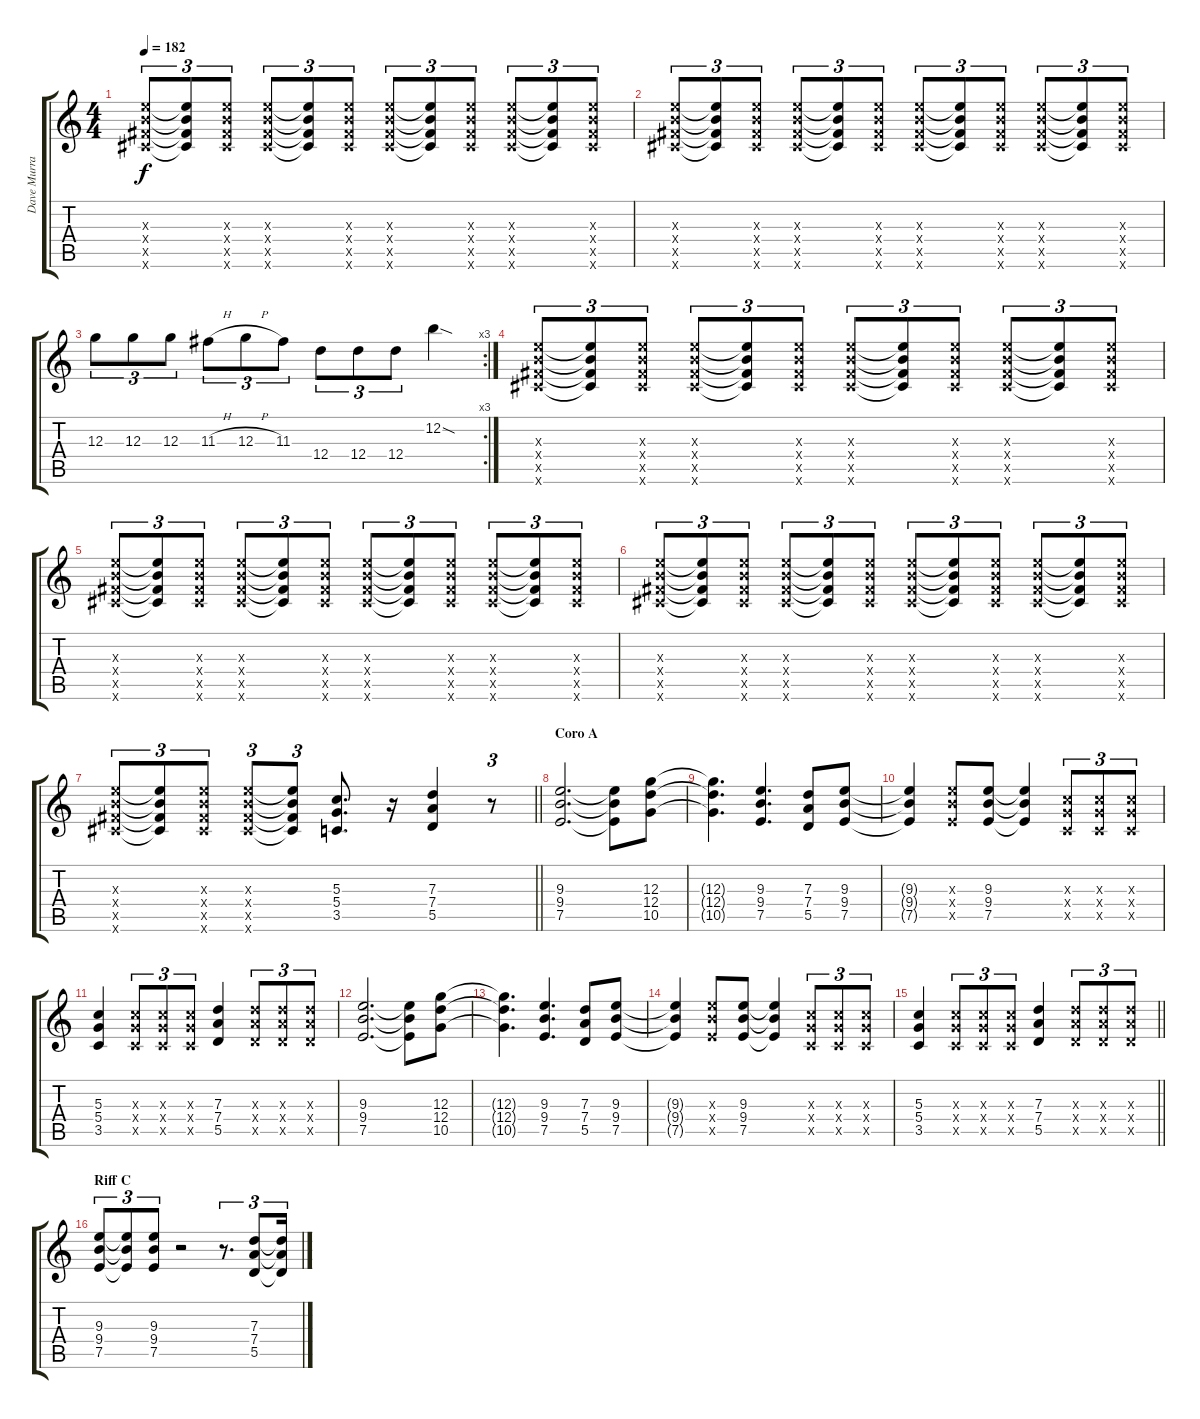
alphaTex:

\track ("Dave Murray" "Dave Murra") {instrument distortionguitar}
\staff {score tabs}
\tuning (E4 B3 G3 D3 A2 E2) {hide}
\ts (4 4)
\tempo 182
\clef g2
\ks c
(9.3{x} 9.4{x} 9.5{x} 9.6{x}).8{tu (3 2) dy f} (9.3{t} 9.4{t} 9.5{t} 9.6{t}).8{tu (3 2)} (9.3{x} 9.4{x} 9.5{x} 9.6{x}).8{tu (3 2)} (9.3{x} 9.4{x} 9.5{x} 9.6{x}).8{tu (3 2)} (9.3{t} 9.4{t} 9.5{t} 9.6{t}).8{tu (3 2)} (9.3{x} 9.4{x} 9.5{x} 9.6{x}).8{tu (3 2)} (9.3{x} 9.4{x} 9.5{x} 9.6{x}).8{tu (3 2)} (9.3{t} 9.4{t} 9.5{t} 9.6{t}).8{tu (3 2)} (9.3{x} 9.4{x} 9.5{x} 9.6{x}).8{tu (3 2)} (9.3{x} 9.4{x} 9.5{x} 9.6{x}).8{tu (3 2)} (9.3{t} 9.4{t} 9.5{t} 9.6{t}).8{tu (3 2)} (9.3{x} 9.4{x} 9.5{x} 9.6{x}).8{tu (3 2)} |
(9.3{x} 9.4{x} 9.5{x} 9.6{x}).8{tu (3 2)} (9.3{t} 9.4{t} 9.5{t} 9.6{t}).8{tu (3 2)} (9.3{x} 9.4{x} 9.5{x} 9.6{x}).8{tu (3 2)} (9.3{x} 9.4{x} 9.5{x} 9.6{x}).8{tu (3 2)} (9.3{t} 9.4{t} 9.5{t} 9.6{t}).8{tu (3 2)} (9.3{x} 9.4{x} 9.5{x} 9.6{x}).8{tu (3 2)} (9.3{x} 9.4{x} 9.5{x} 9.6{x}).8{tu (3 2)} (9.3{t} 9.4{t} 9.5{t} 9.6{t}).8{tu (3 2)} (9.3{x} 9.4{x} 9.5{x} 9.6{x}).8{tu (3 2)} (9.3{x} 9.4{x} 9.5{x} 9.6{x}).8{tu (3 2)} (9.3{t} 9.4{t} 9.5{t} 9.6{t}).8{tu (3 2)} (9.3{x} 9.4{x} 9.5{x} 9.6{x}).8{tu (3 2)} |
\rc 3
12.3.8{tu (3 2)} 12.3.8{tu (3 2)} 12.3.8{tu (3 2)} 11.3{h}.8{tu (3 2)} 12.3{h}.8{tu (3 2)} 11.3.8{tu (3 2)} 12.4.8{tu (3 2)} 12.4.8{tu (3 2)} 12.4.8{tu (3 2)} 12.2{sod}.4 |
(9.3{x} 9.4{x} 9.5{x} 9.6{x}).8{tu (3 2)} (9.3{t} 9.4{t} 9.5{t} 9.6{t}).8{tu (3 2)} (9.3{x} 9.4{x} 9.5{x} 9.6{x}).8{tu (3 2)} (9.3{x} 9.4{x} 9.5{x} 9.6{x}).8{tu (3 2)} (9.3{t} 9.4{t} 9.5{t} 9.6{t}).8{tu (3 2)} (9.3{x} 9.4{x} 9.5{x} 9.6{x}).8{tu (3 2)} (9.3{x} 9.4{x} 9.5{x} 9.6{x}).8{tu (3 2)} (9.3{t} 9.4{t} 9.5{t} 9.6{t}).8{tu (3 2)} (9.3{x} 9.4{x} 9.5{x} 9.6{x}).8{tu (3 2)} (9.3{x} 9.4{x} 9.5{x} 9.6{x}).8{tu (3 2)} (9.3{t} 9.4{t} 9.5{t} 9.6{t}).8{tu (3 2)} (9.3{x} 9.4{x} 9.5{x} 9.6{x}).8{tu (3 2)} |
(9.3{x} 9.4{x} 9.5{x} 9.6{x}).8{tu (3 2)} (9.3{t} 9.4{t} 9.5{t} 9.6{t}).8{tu (3 2)} (9.3{x} 9.4{x} 9.5{x} 9.6{x}).8{tu (3 2)} (9.3{x} 9.4{x} 9.5{x} 9.6{x}).8{tu (3 2)} (9.3{t} 9.4{t} 9.5{t} 9.6{t}).8{tu (3 2)} (9.3{x} 9.4{x} 9.5{x} 9.6{x}).8{tu (3 2)} (9.3{x} 9.4{x} 9.5{x} 9.6{x}).8{tu (3 2)} (9.3{t} 9.4{t} 9.5{t} 9.6{t}).8{tu (3 2)} (9.3{x} 9.4{x} 9.5{x} 9.6{x}).8{tu (3 2)} (9.3{x} 9.4{x} 9.5{x} 9.6{x}).8{tu (3 2)} (9.3{t} 9.4{t} 9.5{t} 9.6{t}).8{tu (3 2)} (9.3{x} 9.4{x} 9.5{x} 9.6{x}).8{tu (3 2)} |
(9.3{x} 9.4{x} 9.5{x} 9.6{x}).8{tu (3 2)} (9.3{t} 9.4{t} 9.5{t} 9.6{t}).8{tu (3 2)} (9.3{x} 9.4{x} 9.5{x} 9.6{x}).8{tu (3 2)} (9.3{x} 9.4{x} 9.5{x} 9.6{x}).8{tu (3 2)} (9.3{t} 9.4{t} 9.5{t} 9.6{t}).8{tu (3 2)} (9.3{x} 9.4{x} 9.5{x} 9.6{x}).8{tu (3 2)} (9.3{x} 9.4{x} 9.5{x} 9.6{x}).8{tu (3 2)} (9.3{t} 9.4{t} 9.5{t} 9.6{t}).8{tu (3 2)} (9.3{x} 9.4{x} 9.5{x} 9.6{x}).8{tu (3 2)} (9.3{x} 9.4{x} 9.5{x} 9.6{x}).8{tu (3 2)} (9.3{t} 9.4{t} 9.5{t} 9.6{t}).8{tu (3 2)} (9.3{x} 9.4{x} 9.5{x} 9.6{x}).8{tu (3 2)} |
\barLineRight lightlight
(9.3{x} 9.4{x} 9.5{x} 9.6{x}).8{tu (3 2)} (9.3{t} 9.4{t} 9.5{t} 9.6{t}).8{tu (3 2)} (9.3{x} 9.4{x} 9.5{x} 9.6{x}).8{tu (3 2)} (9.3{x} 9.4{x} 9.5{x} 9.6{x}).8{tu (3 2)} (9.3{t} 9.4{t} 9.5{t} 9.6{t}).8{tu (3 2)} (5.3 5.4 3.5).8{d} r.16 (7.3 7.4 5.5).4 r.8{tu (3 2)} |
\section ("" "Coro A")
(9.3 9.4 7.5).2{d} (9.3{t} 9.4{t} 7.5{t}).8 (12.3 12.4 10.5).8 |
(12.3{t} 12.4{t} 10.5{t}).4{d} (9.3 9.4 7.5).4{d} (7.3 7.4 5.5).8 (9.3 9.4 7.5).8 |
(9.3{t} 9.4{t} 7.5{t}).4 (9.3{x} 9.4{x} 7.5{x}).8 (9.3 9.4 7.5).8 (9.3{t} 9.4{t} 7.5{t}).4 (5.3{x} 5.4{x} 3.5{x}).8{tu (3 2)} (5.3{x} 5.4{x} 3.5{x}).8{tu (3 2)} (5.3{x} 5.4{x} 3.5{x}).8{tu (3 2)} |
(5.3 5.4 3.5).4 (5.3{x} 5.4{x} 3.5{x}).8{tu (3 2)} (5.3{x} 5.4{x} 3.5{x}).8{tu (3 2)} (5.3{x} 5.4{x} 3.5{x}).8{tu (3 2)} (7.3 7.4 5.5).4 (7.3{x} 7.4{x} 5.5{x}).8{tu (3 2)} (7.3{x} 7.4{x} 5.5{x}).8{tu (3 2)} (7.3{x} 7.4{x} 5.5{x}).8{tu (3 2)} |
(9.3 9.4 7.5).2{d} (9.3{t} 9.4{t} 7.5{t}).8 (12.3 12.4 10.5).8 |
(12.3{t} 12.4{t} 10.5{t}).4{d} (9.3 9.4 7.5).4{d} (7.3 7.4 5.5).8 (9.3 9.4 7.5).8 |
(9.3{t} 9.4{t} 7.5{t}).4 (9.3{x} 9.4{x} 7.5{x}).8 (9.3 9.4 7.5).8 (9.3{t} 9.4{t} 7.5{t}).4 (5.3{x} 5.4{x} 3.5{x}).8{tu (3 2)} (5.3{x} 5.4{x} 3.5{x}).8{tu (3 2)} (5.3{x} 5.4{x} 3.5{x}).8{tu (3 2)} |
\barLineRight lightlight
(5.3 5.4 3.5).4 (5.3{x} 5.4{x} 3.5{x}).8{tu (3 2)} (5.3{x} 5.4{x} 3.5{x}).8{tu (3 2)} (5.3{x} 5.4{x} 3.5{x}).8{tu (3 2)} (7.3 7.4 5.5).4 (7.3{x} 7.4{x} 5.5{x}).8{tu (3 2)} (7.3{x} 7.4{x} 5.5{x}).8{tu (3 2)} (7.3{x} 7.4{x} 5.5{x}).8{tu (3 2)} |
\section ("" "Riff C")
(9.3 9.4 7.5).8{tu (3 2)} (9.3{t} 9.4{t} 7.5{t}).8{tu (3 2)} (9.3 9.4 7.5).8{tu (3 2)} r.2 r.8{d tu (3 2)} (7.3 7.4 5.5).8{tu (3 2)} (7.3{t} 7.4{t} 5.5{t}).16{tu (3 2)}
